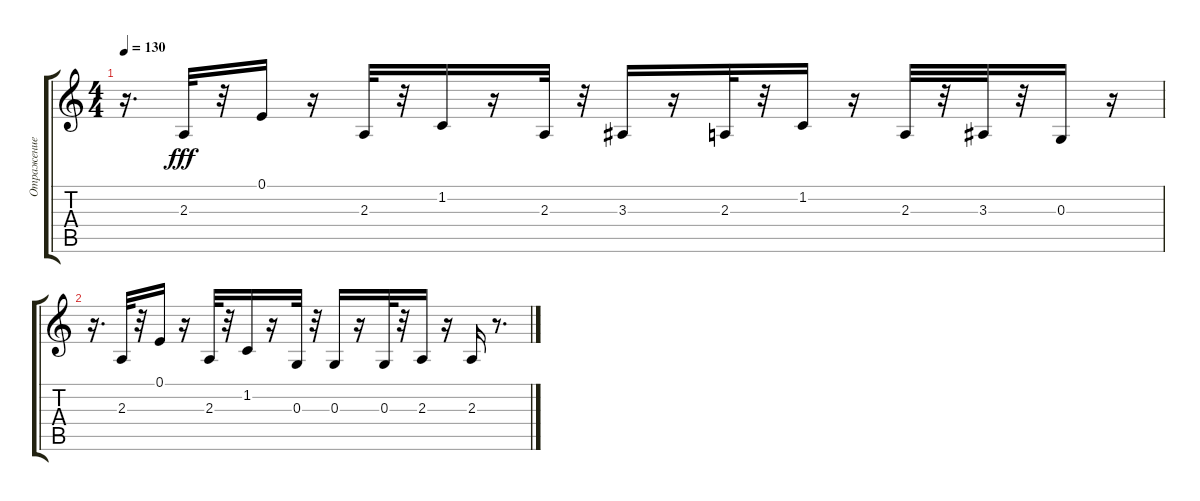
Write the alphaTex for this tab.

\track ("Отражение дорожки 1" "Отражение ") {instrument lead2sawtooth}
\staff {score tabs}
\tuning (E4 B3 G3 D3 A2 E2) {hide}
\ts (4 4)
\tempo 130
\clef g2
\ks c
r.16{d dy fff} 2.3.32 r.32 0.1.16 r.16 2.3.32 r.32 1.2.16 r.16 2.3.32 r.32 3.3.16 r.16 2.3.32 r.32 1.2.16 r.16 2.3.32 r.32 3.3.32 r.32 0.3.16 r.16 |
r.16{d} 2.3.32 r.32 0.1.16 r.16 2.3.32 r.32 1.2.16 r.16 0.3.32 r.32 0.3.16 r.16 0.3.32 r.32 2.3.16 r.16 2.3.16 r.8{d}
